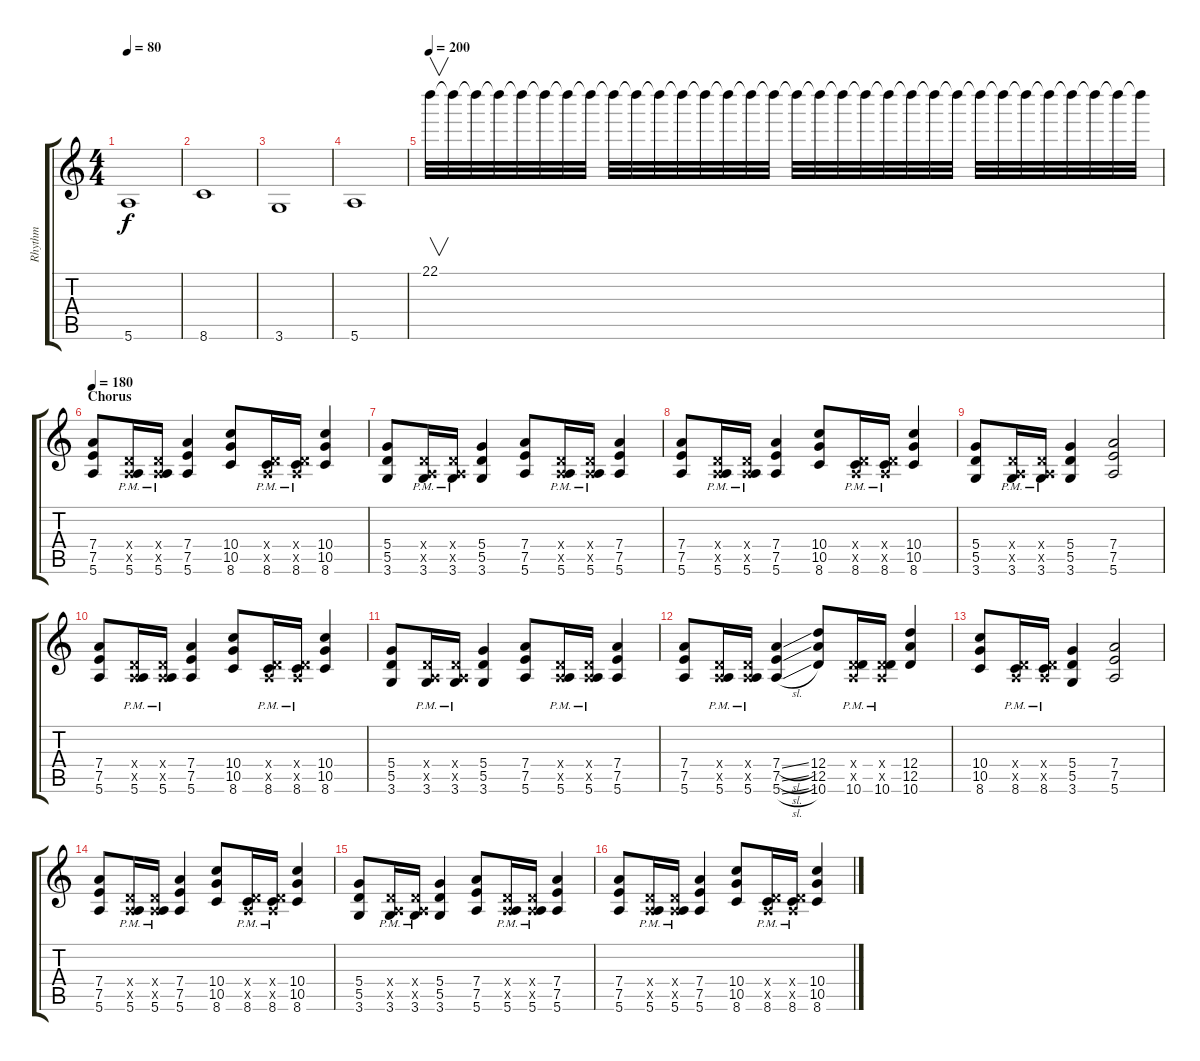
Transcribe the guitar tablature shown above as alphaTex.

\track ("Rhythm" "Rhythm") {instrument distortionguitar}
\staff {score tabs}
\tuning (E4 B3 G3 D3 A2 E2) {hide}
\ts (4 4)
\tempo 80
\clef g2
\ks c
5.6.1{dy f} |
8.6.1 |
3.6.1 |
5.6.1 |
\tempo 200
22.1.32{v} 22.1{t}.32 22.1{t}.32 22.1{t}.32 22.1{t}.32 22.1{t}.32 22.1{t}.32 22.1{t}.32 22.1{t}.32 22.1{t}.32 22.1{t}.32 22.1{t}.32 22.1{t}.32 22.1{t}.32 22.1{t}.32 22.1{t}.32 22.1{t}.32 22.1{t}.32 22.1{t}.32 22.1{t}.32 22.1{t}.32 22.1{t}.32 22.1{t}.32 22.1{t}.32 22.1{t}.32 22.1{t}.32 22.1{t}.32 22.1{t}.32 22.1{t}.32 22.1{t}.32 22.1{t}.32 22.1{t}.32 |
\section ("" "Chorus")
\tempo 180
(7.4 7.5 5.6).8 (0.4{x} 0.5{x} 5.6{pm}).16 (0.4{x} 0.5{x} 5.6{pm}).16 (7.4 7.5 5.6).4 (10.4 10.5 8.6).8 (0.4{x} 0.5{x} 8.6{pm}).16 (0.4{x} 0.5{x} 8.6{pm}).16 (10.4 10.5 8.6).4 |
(5.4 5.5 3.6).8 (0.4{x} 0.5{x} 3.6{pm}).16 (0.4{x} 0.5{x} 3.6{pm}).16 (5.4 5.5 3.6).4 (7.4 7.5 5.6).8 (0.4{x} 0.5{x} 5.6{pm}).16 (0.4{x} 0.5{x} 5.6{pm}).16 (7.4 7.5 5.6).4 |
(7.4 7.5 5.6).8 (0.4{x} 0.5{x} 5.6{pm}).16 (0.4{x} 0.5{x} 5.6{pm}).16 (7.4 7.5 5.6).4 (10.4 10.5 8.6).8 (0.4{x} 0.5{x} 8.6{pm}).16 (0.4{x} 0.5{x} 8.6{pm}).16 (10.4 10.5 8.6).4 |
(5.4 5.5 3.6).8 (0.4{x} 0.5{x} 3.6{pm}).16 (0.4{x} 0.5{x} 3.6{pm}).16 (5.4 5.5 3.6).4 (7.4 7.5 5.6).2 |
(7.4 7.5 5.6).8 (0.4{x} 0.5{x} 5.6{pm}).16 (0.4{x} 0.5{x} 5.6{pm}).16 (7.4 7.5 5.6).4 (10.4 10.5 8.6).8 (0.4{x} 0.5{x} 8.6{pm}).16 (0.4{x} 0.5{x} 8.6{pm}).16 (10.4 10.5 8.6).4 |
(5.4 5.5 3.6).8 (0.4{x} 0.5{x} 3.6{pm}).16 (0.4{x} 0.5{x} 3.6{pm}).16 (5.4 5.5 3.6).4 (7.4 7.5 5.6).8 (0.4{x} 0.5{x} 5.6{pm}).16 (0.4{x} 0.5{x} 5.6{pm}).16 (7.4 7.5 5.6).4 |
(7.4 7.5 5.6).8 (0.4{x} 0.5{x} 5.6{pm}).16 (0.4{x} 0.5{x} 5.6{pm}).16 (7.4{sl} 7.5{sl} 5.6{sl}).4 (12.4 12.5 10.6).8 (0.4{x} 0.5{x} 10.6{pm}).16 (0.4{x} 0.5{x} 10.6{pm}).16 (12.4 12.5 10.6).4 |
(10.4 10.5 8.6).8 (0.4{x} 0.5{x} 8.6{pm}).16 (0.4{x} 0.5{x} 8.6{pm}).16 (5.4 5.5 3.6).4 (7.4 7.5 5.6).2 |
(7.4 7.5 5.6).8 (0.4{x} 0.5{x} 5.6{pm}).16 (0.4{x} 0.5{x} 5.6{pm}).16 (7.4 7.5 5.6).4 (10.4 10.5 8.6).8 (0.4{x} 0.5{x} 8.6{pm}).16 (0.4{x} 0.5{x} 8.6{pm}).16 (10.4 10.5 8.6).4 |
(5.4 5.5 3.6).8 (0.4{x} 0.5{x} 3.6{pm}).16 (0.4{x} 0.5{x} 3.6{pm}).16 (5.4 5.5 3.6).4 (7.4 7.5 5.6).8 (0.4{x} 0.5{x} 5.6{pm}).16 (0.4{x} 0.5{x} 5.6{pm}).16 (7.4 7.5 5.6).4 |
(7.4 7.5 5.6).8 (0.4{x} 0.5{x} 5.6{pm}).16 (0.4{x} 0.5{x} 5.6{pm}).16 (7.4 7.5 5.6).4 (10.4 10.5 8.6).8 (0.4{x} 0.5{x} 8.6{pm}).16 (0.4{x} 0.5{x} 8.6{pm}).16 (10.4 10.5 8.6).4
